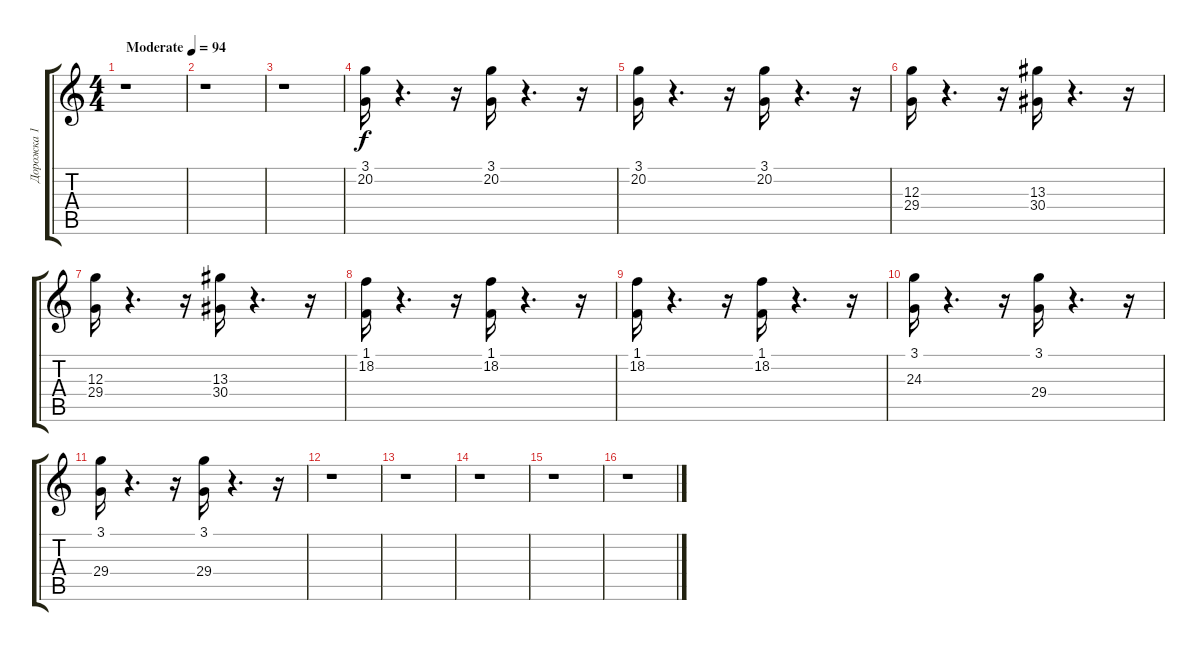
\track ("Дорожка 1" "Дорожка 1") {instrument stringensemble1}
\staff {score tabs}
\tuning (E4 B3 G3 D3 A2 E2) {hide}
\ts (4 4)
\tempo (94 "Moderate")
\clef g2
\ks c
r.1{dy f instrument stringensemble1} |
r.1 |
r.1 |
(3.1 20.2).16 r.4{d} r.16 (3.1 20.2).16 r.4{d} r.16 |
(3.1 20.2).16 r.4{d} r.16 (3.1 20.2).16 r.4{d} r.16 |
(12.3 29.4).16 r.4{d} r.16 (13.3 30.4).16 r.4{d} r.16 |
(12.3 29.4).16 r.4{d} r.16 (13.3 30.4).16 r.4{d} r.16 |
(1.1 18.2).16 r.4{d} r.16 (1.1 18.2).16 r.4{d} r.16 |
(1.1 18.2).16 r.4{d} r.16 (1.1 18.2).16 r.4{d} r.16 |
(3.1 24.3).16 r.4{d} r.16 (3.1 29.4).16 r.4{d} r.16 |
(3.1 29.4).16 r.4{d} r.16 (3.1 29.4).16 r.4{d} r.16 |
r.1 |
r.1 |
r.1 |
r.1 |
r.1
